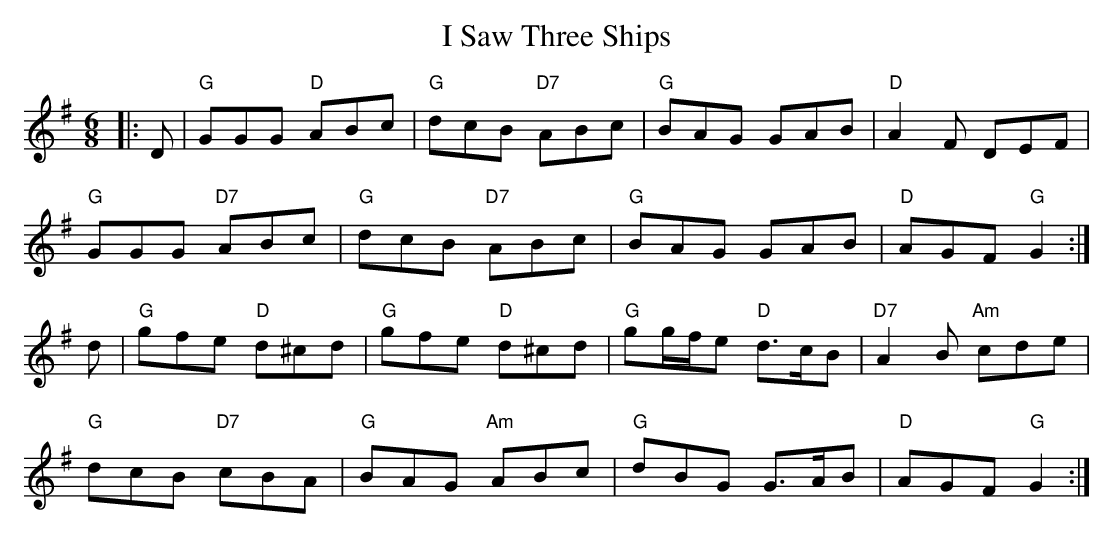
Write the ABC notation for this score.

X:1
T: I Saw Three Ships
M: 6/8
L: 1/8
K: Gmaj
|:D|"G"GGG "D"ABc|"G"dcB "D7"ABc|"G"BAG GAB|"D"A2F DEF|
"G"GGG "D7"ABc|"G"dcB "D7"ABc|"G"BAG GAB|"D"AGF "G"G2:|
d|"G"gfe "D"d^cd|"G"gfe "D"d^cd|"G"gg/f/e "D"d>cB|"D7"A2B "Am"cde|
"G"dcB "D7"cBA|"G"BAG "Am"ABc|"G"dBG G>AB|"D"AGF "G"G2:|
